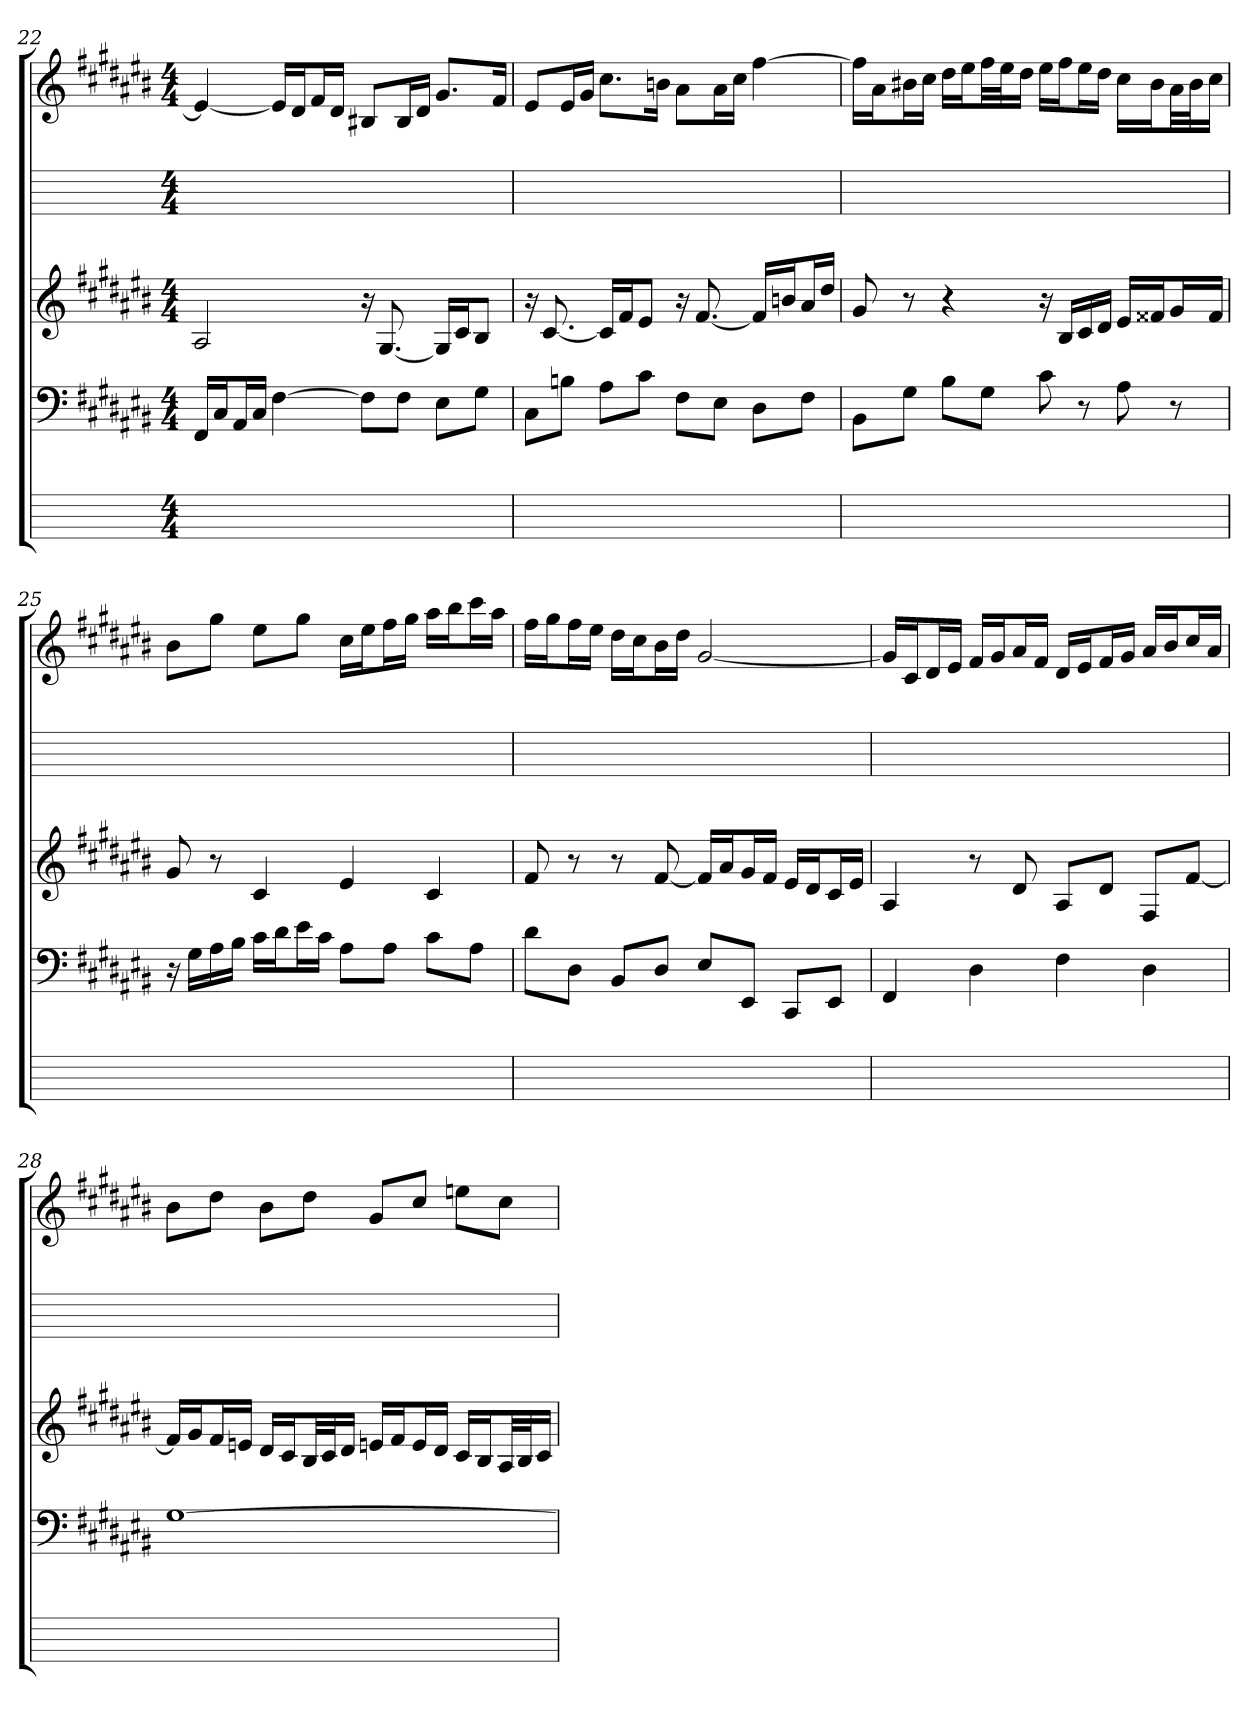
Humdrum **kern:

**kern	**kern	**kern	**kern	**kern
*part5	*part4	*part3	*part2	*part1
*staff5	*staff4	*staff3	*staff2	*staff1
*	*clefF4	*clefG2	*	*clefG2
*	*k[f#c#g#d#a#e#b#]	*k[f#c#g#d#a#e#b#]	*	*k[f#c#g#d#a#e#b#]
*	*C#:	*C#:	*	*C#:
*M4/4	*M4/4	*M4/4	*M4/4	*M4/4
=22	=22	=22	=22	=22
1ryy	16FF#/LL	2A#	1ryy	4e#_
.	16C#/J	.	.	.
.	16AA#/L	.	.	.
.	16C#/JJ	.	.	.
.	[4F#	.	.	16e#/LL]
.	.	.	.	16d#/J
.	.	.	.	16f#/L
.	.	.	.	16d#/JJ
.	8F#\L]	16r	.	8B#X/L
.	.	[8.G#	.	.
.	8F#\J	.	.	16B#/L
.	.	.	.	16d#/JJ
.	8E#\L	16G#/LL]	.	8.g#/L
.	.	16c#/J	.	.
.	8G#\J	8B#/J	.	.
.	.	.	.	16f#/Jk
=23	=23	=23	=23	=23
1ryy	8C#\L	16r	1ryy	8e#/L
.	.	[8.c#	.	.
.	8Bn\J	.	.	16e#/L
.	.	.	.	16g#/JJ
.	8A#\L	16c#/LL]	.	8.cc#\L
.	.	16f#/J	.	.
.	8c#\J	8e#/J	.	.
.	.	.	.	16bn\Jk
.	8F#\L	16r	.	8a#\L
.	.	[8.f#	.	.
.	8E#\J	.	.	16a#\L
.	.	.	.	16cc#\JJ
.	8D#\L	16f#/LL]	.	[4ff#
.	.	16bn/J	.	.
.	8F#\J	16a#/L	.	.
.	.	16dd#/JJ	.	.
=24	=24	=24	=24	=24
1ryy	8BB#\L	8g#	1ryy	16ff#\LL]
.	.	.	.	16a#\J
.	8G#\J	8r	.	16b#X\L
.	.	.	.	16cc#\JJ
.	8B#\L	4r	.	16dd#\LL
.	.	.	.	16ee#\J
.	8G#\J	.	.	32ff#\LL
.	.	.	.	32ee#\J
.	.	.	.	16dd#\JJ
.	8c#	16r	.	16ee#\LL
.	.	16B#/LL	.	16ff#\J
.	8r	16c#/	.	16ee#\L
.	.	16d#/JJ	.	16dd#\JJ
.	8A#	16e#/LL	.	16cc#\LL
.	.	16f##X/J	.	16b#\J
.	8r	16g#/L	.	32a#\LL
.	.	.	.	32b#\J
.	.	16f##/JJ	.	16cc#\JJ
=25	=25	=25	=25	=25
1ryy	16r	8g#	1ryy	8b#\L
.	16G#\LL	.	.	.
.	16A#\	8r	.	8gg#\J
.	16B#\JJ	.	.	.
.	16c#\LL	4c#	.	8ee#\L
.	16d#\J	.	.	.
.	16e#\L	.	.	8gg#\J
.	16c#\JJ	.	.	.
.	8A#\L	4e#	.	16cc#\LL
.	.	.	.	16ee#\J
.	8A#\J	.	.	16ff#\L
.	.	.	.	16gg#\JJ
.	8c#\L	4c#	.	16aa#\LL
.	.	.	.	16bb#\J
.	8A#\J	.	.	16ccc#\L
.	.	.	.	16aa#\JJ
=26	=26	=26	=26	=26
1ryy	8d#\L	8f#	1ryy	16ff#\LL
.	.	.	.	16gg#\J
.	8D#\J	8r	.	16ff#\L
.	.	.	.	16ee#\JJ
.	8BB#/L	8r	.	16dd#\LL
.	.	.	.	16cc#\J
.	8D#/J	[8f#	.	16b#\L
.	.	.	.	16dd#\JJ
.	8E#/L	16f#/LL]	.	[2g#
.	.	16a#/J	.	.
.	8EE#/J	16g#/L	.	.
.	.	16f#/JJ	.	.
.	8CC#/L	16e#/LL	.	.
.	.	16d#/J	.	.
.	8EE#/J	16c#/L	.	.
.	.	16e#/JJ	.	.
=27	=27	=27	=27	=27
1ryy	4FF#	4A#	1ryy	16g#/LL]
.	.	.	.	16c#/J
.	.	.	.	16d#/L
.	.	.	.	16e#/JJ
.	4D#	8r	.	16f#/LL
.	.	.	.	16g#/J
.	.	8d#	.	16a#/L
.	.	.	.	16f#/JJ
.	4F#	8A#/L	.	16d#/LL
.	.	.	.	16e#/J
.	.	8d#/J	.	16f#/L
.	.	.	.	16g#/JJ
.	4D#	8F#/L	.	16a#/LL
.	.	.	.	16b#/J
.	.	[8f#/J	.	16cc#/L
.	.	.	.	16a#/JJ
=28	=28	=28	=28	=28
1ryy	[1G#	16f#/LL]	1ryy	8b#\L
.	.	16g#/J	.	.
.	.	16f#/L	.	8dd#\J
.	.	16en/JJ	.	.
.	.	16d#/LL	.	8b#\L
.	.	16c#/J	.	.
.	.	32B#/LL	.	8dd#\J
.	.	32c#/J	.	.
.	.	16d#/JJ	.	.
.	.	16en/LL	.	8g#/L
.	.	16f#/J	.	.
.	.	16e/L	.	8cc#/J
.	.	16d#/JJ	.	.
.	.	16c#/LL	.	8een\L
.	.	16B#/J	.	.
.	.	32A#/LL	.	8cc#\J
.	.	32B#/J	.	.
.	.	16c#/JJ	.	.
=	=	=	=	=
*-	*-	*-	*-	*-
